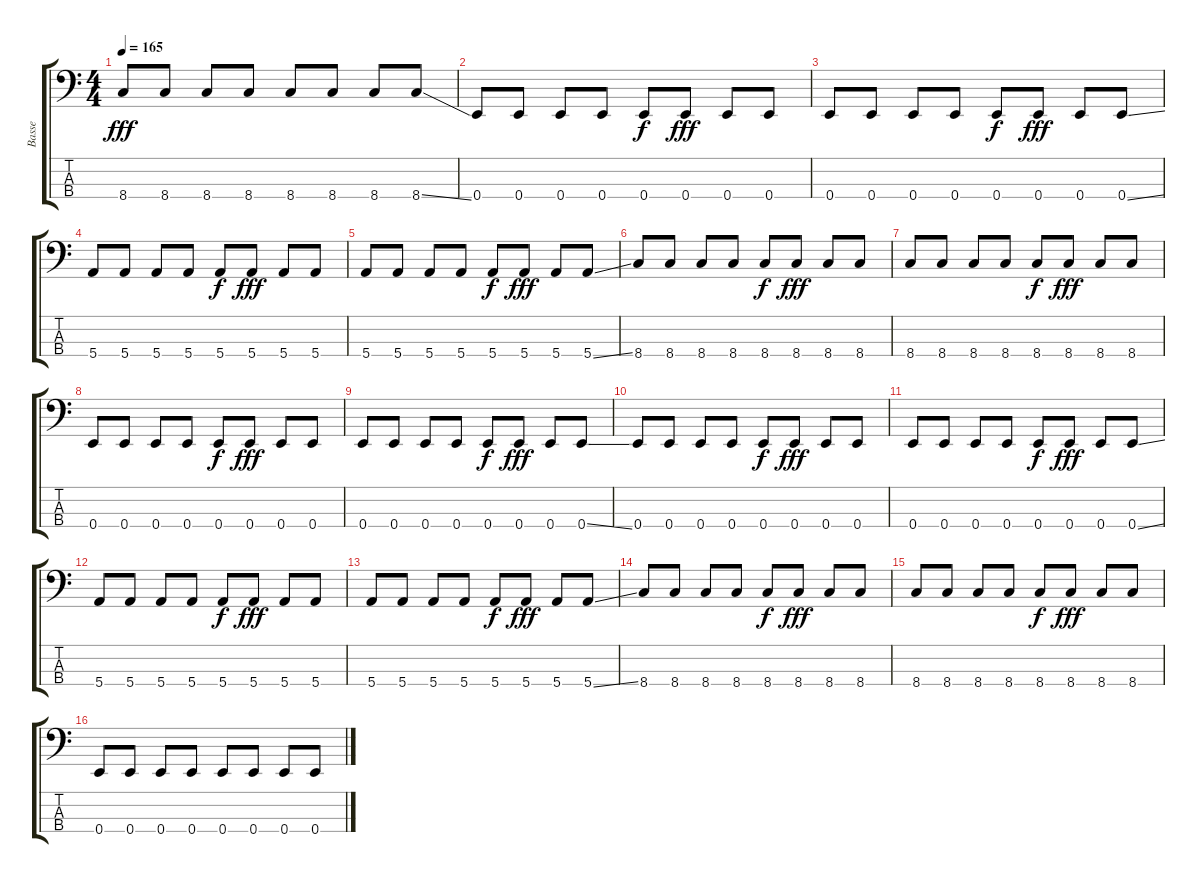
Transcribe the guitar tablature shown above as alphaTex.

\track ("Basse" "Basse") {instrument electricbasspick}
\staff {score tabs}
\tuning (G2 D2 A1 E1) {hide}
\ts (4 4)
\tempo 165
\clef f4
\ks c
8.4.8{dy fff} 8.4.8 8.4.8 8.4.8 8.4.8 8.4.8 8.4.8 8.4{ss}.8 |
0.4.8 0.4.8 0.4.8 0.4.8 0.4.8{dy f} 0.4.8{dy fff} 0.4.8 0.4.8 |
0.4.8 0.4.8 0.4.8 0.4.8 0.4.8{dy f} 0.4.8{dy fff} 0.4.8 0.4{ss}.8 |
5.4.8 5.4.8 5.4.8 5.4.8 5.4.8{dy f} 5.4.8{dy fff} 5.4.8 5.4.8 |
5.4.8 5.4.8 5.4.8 5.4.8 5.4.8{dy f} 5.4.8{dy fff} 5.4.8 5.4{ss}.8 |
8.4.8 8.4.8 8.4.8 8.4.8 8.4.8{dy f} 8.4.8{dy fff} 8.4.8 8.4.8 |
8.4.8 8.4.8 8.4.8 8.4.8 8.4.8{dy f} 8.4.8{dy fff} 8.4.8 8.4.8 |
0.4.8 0.4.8 0.4.8 0.4.8 0.4.8{dy f} 0.4.8{dy fff} 0.4.8 0.4.8 |
0.4.8 0.4.8 0.4.8 0.4.8 0.4.8{dy f} 0.4.8{dy fff} 0.4.8 0.4{ss}.8 |
0.4.8 0.4.8 0.4.8 0.4.8 0.4.8{dy f} 0.4.8{dy fff} 0.4.8 0.4.8 |
0.4.8 0.4.8 0.4.8 0.4.8 0.4.8{dy f} 0.4.8{dy fff} 0.4.8 0.4{ss}.8 |
5.4.8 5.4.8 5.4.8 5.4.8 5.4.8{dy f} 5.4.8{dy fff} 5.4.8 5.4.8 |
5.4.8 5.4.8 5.4.8 5.4.8 5.4.8{dy f} 5.4.8{dy fff} 5.4.8 5.4{ss}.8 |
8.4.8 8.4.8 8.4.8 8.4.8 8.4.8{dy f} 8.4.8{dy fff} 8.4.8 8.4.8 |
8.4.8 8.4.8 8.4.8 8.4.8 8.4.8{dy f} 8.4.8{dy fff} 8.4.8 8.4.8 |
0.4.8 0.4.8 0.4.8 0.4.8 0.4.8 0.4.8 0.4.8 0.4.8
